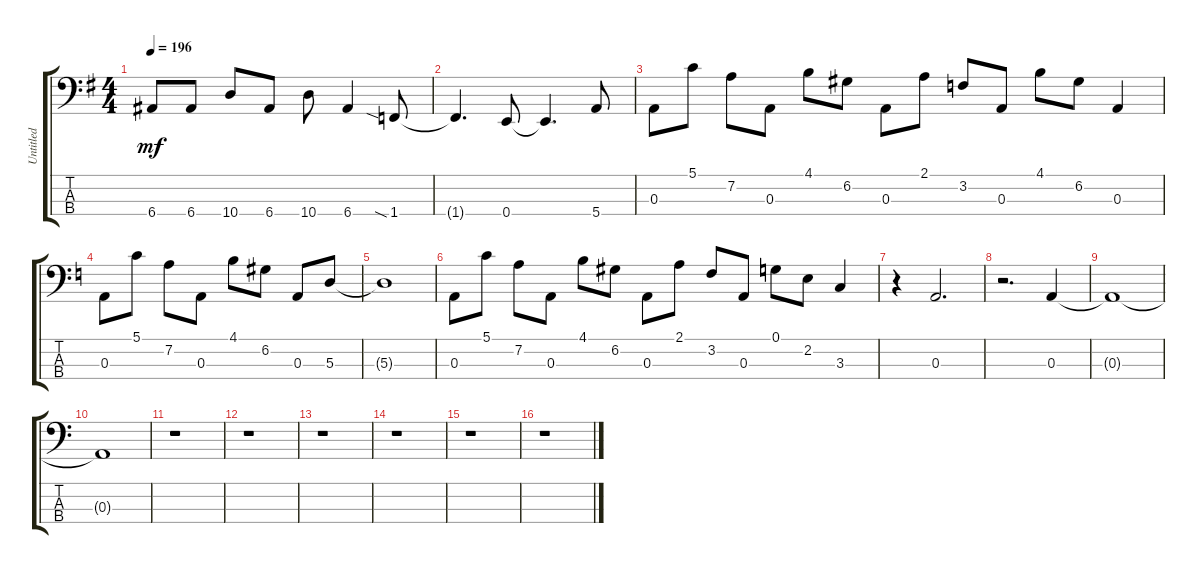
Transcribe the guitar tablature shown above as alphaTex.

\track ("Untitled" "Untitled") {instrument electricbassfinger}
\staff {score tabs}
\tuning (G2 D2 A1 E1) {hide}
\ts (4 4)
\tempo 196
\clef f4
\ks g
6.4{t}.8{dy mf} 6.4.8 10.4.8 6.4.8 10.4.8 6.4.4 1.4{sia}.8 |
1.4{t}.4{d} 0.4.8 0.4{t}.4{d} 5.4.8 |
0.3.8 5.1.8 7.2.8 0.3.8 4.1.8 6.2.8 0.3.8 2.1.8 3.2.8 0.3.8 4.1.8 6.2.8 0.3.4 |
\ks c
0.3.8 5.1.8 7.2.8 0.3.8 4.1.8 6.2.8 0.3.8 5.3.8 |
5.3{t}.1 |
0.3.8 5.1.8 7.2.8 0.3.8 4.1.8 6.2.8 0.3.8 2.1.8 3.2.8 0.3.8 0.1.8 2.2.8 3.3.4 |
r.4 0.3.2{d} |
r.2{d} 0.3.4 |
0.3{t}.1 |
0.3{t}.1 |
r.1 |
r.1 |
r.1 |
r.1 |
r.1 |
r.1
